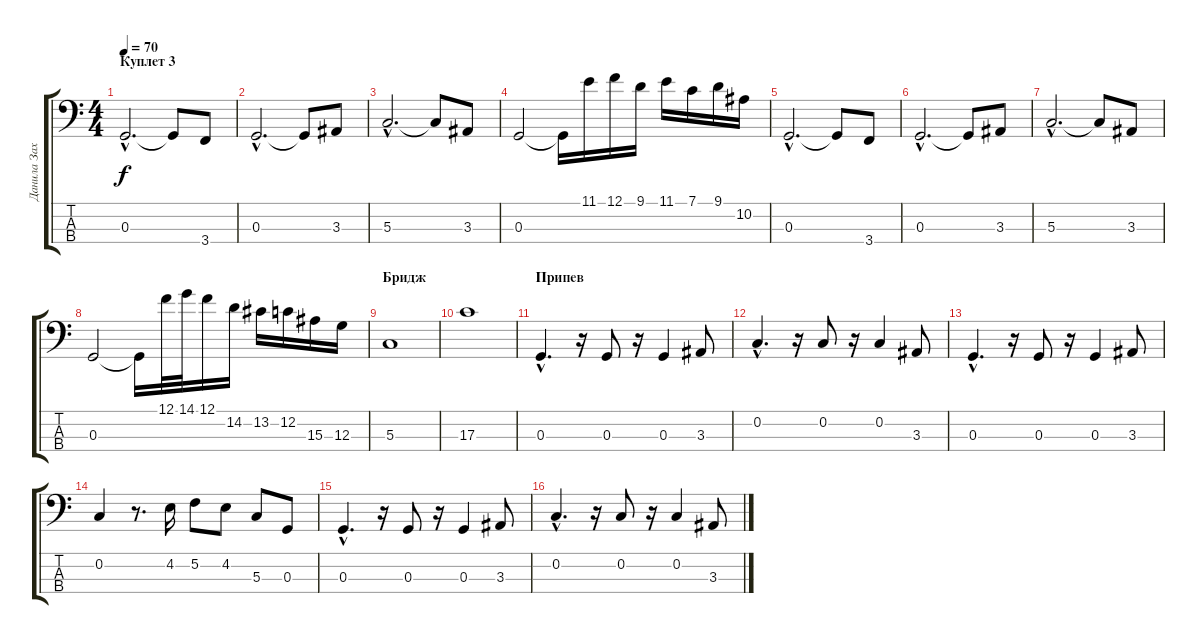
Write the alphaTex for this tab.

\track ("Данила Захаренков" "Данила Зах") {instrument electricbassfinger}
\staff {score tabs}
\tuning (F2 C2 G1 D1) {hide}
\ts (4 4)
\section ("" "Куплет 3")
\tempo 70
\clef f4
\ks c
0.3{hac}.2{d dy f} 0.3{t}.8 3.4.8 |
0.3{hac}.2{d} 0.3{t}.8 3.3.8 |
5.3{hac}.2{d} 5.3{t}.8 3.3.8 |
0.3.2 0.3{t}.16 11.1.16 12.1.16 9.1.16 11.1.16 7.1.16 9.1.16 10.2.16 |
0.3{hac}.2{d} 0.3{t}.8 3.4.8 |
0.3{hac}.2{d} 0.3{t}.8 3.3.8 |
5.3{hac}.2{d} 5.3{t}.8 3.3.8 |
0.3.2 0.3{t}.16 12.1.32 14.1.32 12.1.16 14.2.16 13.2.16 12.2.16 15.3.16 12.3.16 |
\section ("" "Бридж")
5.3.1 |
17.3.1 |
\section ("" "Припев")
0.3{hac}.4{d} r.16 0.3.8 r.16 0.3.4 3.3.8 |
0.2{hac}.4{d} r.16 0.2.8 r.16 0.2.4 3.3.8 |
0.3{hac}.4{d} r.16 0.3.8 r.16 0.3.4 3.3.8 |
0.2.4 r.8{d} 4.2.16 5.2.8 4.2.8 5.3.8 0.3.8 |
0.3{hac}.4{d} r.16 0.3.8 r.16 0.3.4 3.3.8 |
0.2{hac}.4{d} r.16 0.2.8 r.16 0.2.4 3.3.8
